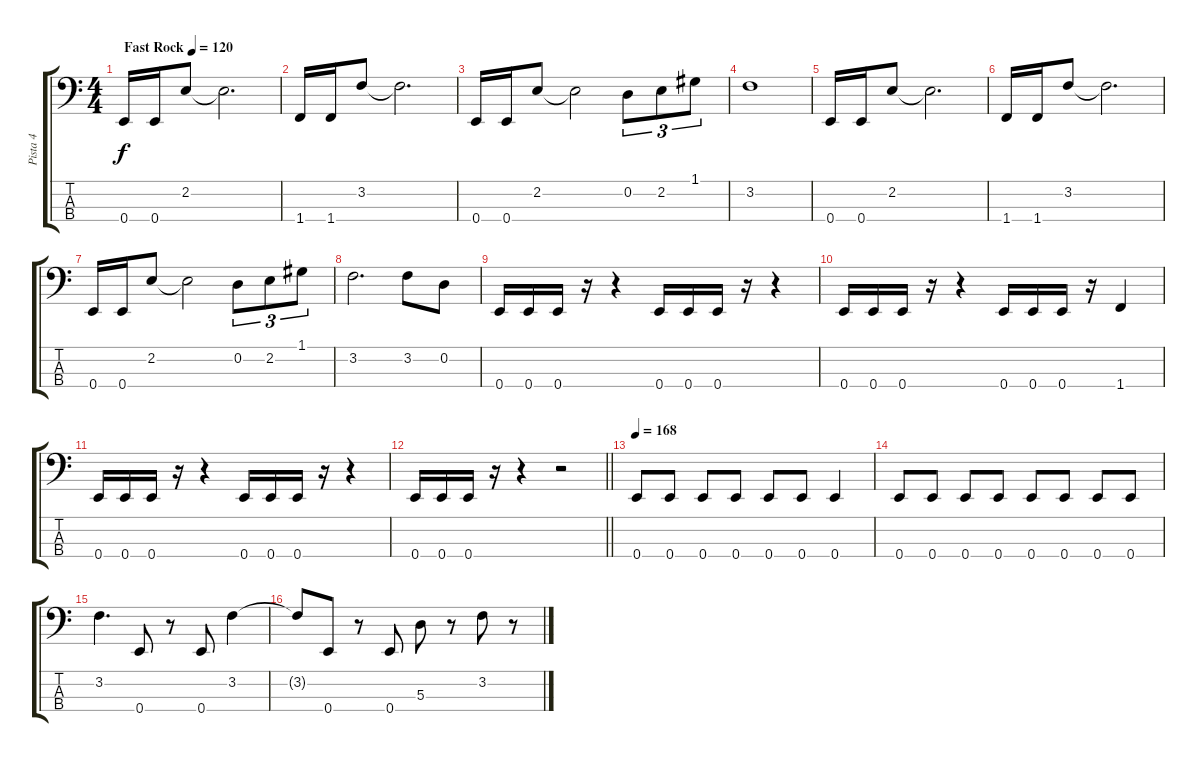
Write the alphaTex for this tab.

\track ("Pista 4" "Pista 4") {instrument electricbassfinger}
\staff {score tabs}
\tuning (G2 D2 A1 E1) {hide}
\ts (4 4)
\tempo (120 "Fast Rock")
\clef f4
\ks c
0.4.16{dy f instrument electricbassfinger} 0.4.16 2.2.8 2.2{t}.2{d} |
1.4.16 1.4.16 3.2.8 3.2{t}.2{d} |
0.4.16 0.4.16 2.2.8 2.2{t}.2 0.2.8{tu (3 2)} 2.2.8{tu (3 2)} 1.1.8{tu (3 2)} |
3.2.1 |
0.4.16 0.4.16 2.2.8 2.2{t}.2{d} |
1.4.16 1.4.16 3.2.8 3.2{t}.2{d} |
0.4.16 0.4.16 2.2.8 2.2{t}.2 0.2.8{tu (3 2)} 2.2.8{tu (3 2)} 1.1.8{tu (3 2)} |
3.2.2{d} 3.2.8 0.2.8 |
0.4.16 0.4.16 0.4.16 r.16 r.4 0.4.16 0.4.16 0.4.16 r.16 r.4 |
0.4.16 0.4.16 0.4.16 r.16 r.4 0.4.16 0.4.16 0.4.16 r.16 1.4.4 |
0.4.16 0.4.16 0.4.16 r.16 r.4 0.4.16 0.4.16 0.4.16 r.16 r.4 |
\barLineRight lightlight
0.4.16 0.4.16 0.4.16 r.16 r.4 r.2 |
\tempo 168
0.4.8 0.4.8 0.4.8 0.4.8 0.4.8 0.4.8 0.4.4 |
0.4.8 0.4.8 0.4.8 0.4.8 0.4.8 0.4.8 0.4.8 0.4.8 |
3.2.4{d} 0.4.8 r.8 0.4.8 3.2.4 |
3.2{t}.8 0.4.8 r.8 0.4.8 5.3.8 r.8 3.2.8 r.8
